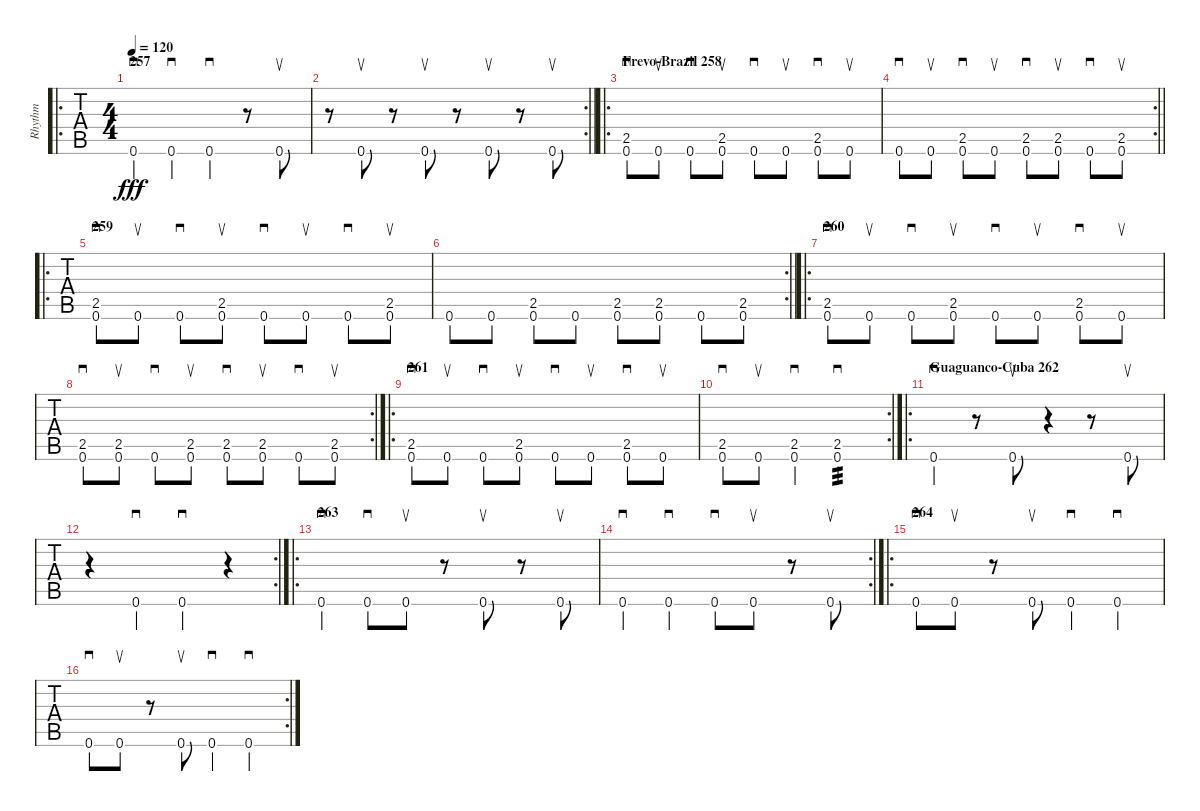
\track ("Rhythm" "Rhythm") {instrument acousticguitarsteel}
\staff {tabs}
\tuning (E4 B3 G3 D3 A2 E2) {hide}
\ro
\ts (4 4)
\section ("" "257")
\tempo 120
\clef g2
\ks c
0.6.4{sd dy fff} 0.6.4{sd} 0.6.4{sd} r.8 0.6.8{su} |
\rc 2
\barLineRight lightlight
r.8 0.6.8{su} r.8 0.6.8{su} r.8 0.6.8{su} r.8 0.6.8{su} |
\ro
\section ("" "Frevo-Brazil 258")
(2.5 0.6{ac}).8{sd} 0.6.8{su} 0.6.8{sd} (2.5 0.6{ac}).8{su} 0.6.8{sd} 0.6.8{su} (2.5 0.6{ac}).8{sd} 0.6.8{su} |
\rc 2
\barLineRight lightlight
0.6.8{sd} 0.6.8{su} (2.5 0.6{ac}).8{sd} 0.6.8{su} (2.5 0.6{ac}).8{sd} (2.5 0.6{ac}).8{su} 0.6.8{sd} (2.5 0.6{ac}).8{su} |
\ro
\section ("" "259")
(2.5 0.6{ac}).8{sd} 0.6.8{su} 0.6.8{sd} (2.5 0.6{ac}).8{su} 0.6.8{sd} 0.6.8{su} 0.6.8{sd} (2.5 0.6{ac}).8{su} |
\rc 2
\barLineRight lightlight
0.6.8 0.6.8 (2.5 0.6{ac}).8 0.6.8 (2.5 0.6{ac}).8 (2.5 0.6{ac}).8 0.6.8 (2.5 0.6{ac}).8 |
\ro
\section ("" "260")
(2.5 0.6{ac}).8{sd} 0.6.8{su} 0.6.8{sd} (2.5 0.6{ac}).8{su} 0.6.8{sd} 0.6.8{su} (2.5 0.6{ac}).8{sd} 0.6.8{su} |
\rc 2
(2.5 0.6{ac}).8{sd} (2.5 0.6{ac}).8{su} 0.6.8{sd} (2.5 0.6{ac}).8{su} (2.5 0.6{ac}).8{sd} (2.5 0.6{ac}).8{su} 0.6.8{sd} (2.5 0.6{ac}).8{su} |
\ro
\section ("" "261")
(2.5 0.6{ac}).8{sd} 0.6.8{su} 0.6.8{sd} (2.5 0.6{ac}).8{su} 0.6.8{sd} 0.6.8{su} (2.5 0.6{ac}).8{sd} 0.6.8{su} |
\rc 2
(2.5 0.6{ac}).8{sd} 0.6.8{su} (2.5 0.6{ac}).4{sd} (2.5 0.6{ac}).2{sd tp 3} |
\ro
\section ("" "Guaguanco-Cuba 262")
0.6.4{sd} r.8 0.6.8{su} r.4 r.8 0.6.8{su} |
\rc 2
r.4 0.6.4{sd} 0.6.4{sd} r.4 |
\ro
\section ("" "263")
0.6.4{sd} 0.6.8{sd} 0.6.8{su} r.8 0.6.8{su} r.8 0.6.8{su} |
\rc 2
0.6.4{sd} 0.6.4{sd} 0.6.8{sd} 0.6.8{su} r.8 0.6.8{su} |
\ro
\section ("" "264")
0.6.8{sd} 0.6.8{su} r.8 0.6.8{su} 0.6.4{sd} 0.6.4{sd} |
\rc 2
0.6.8{sd} 0.6.8{su} r.8 0.6.8{su} 0.6.4{sd} 0.6.4{sd}
